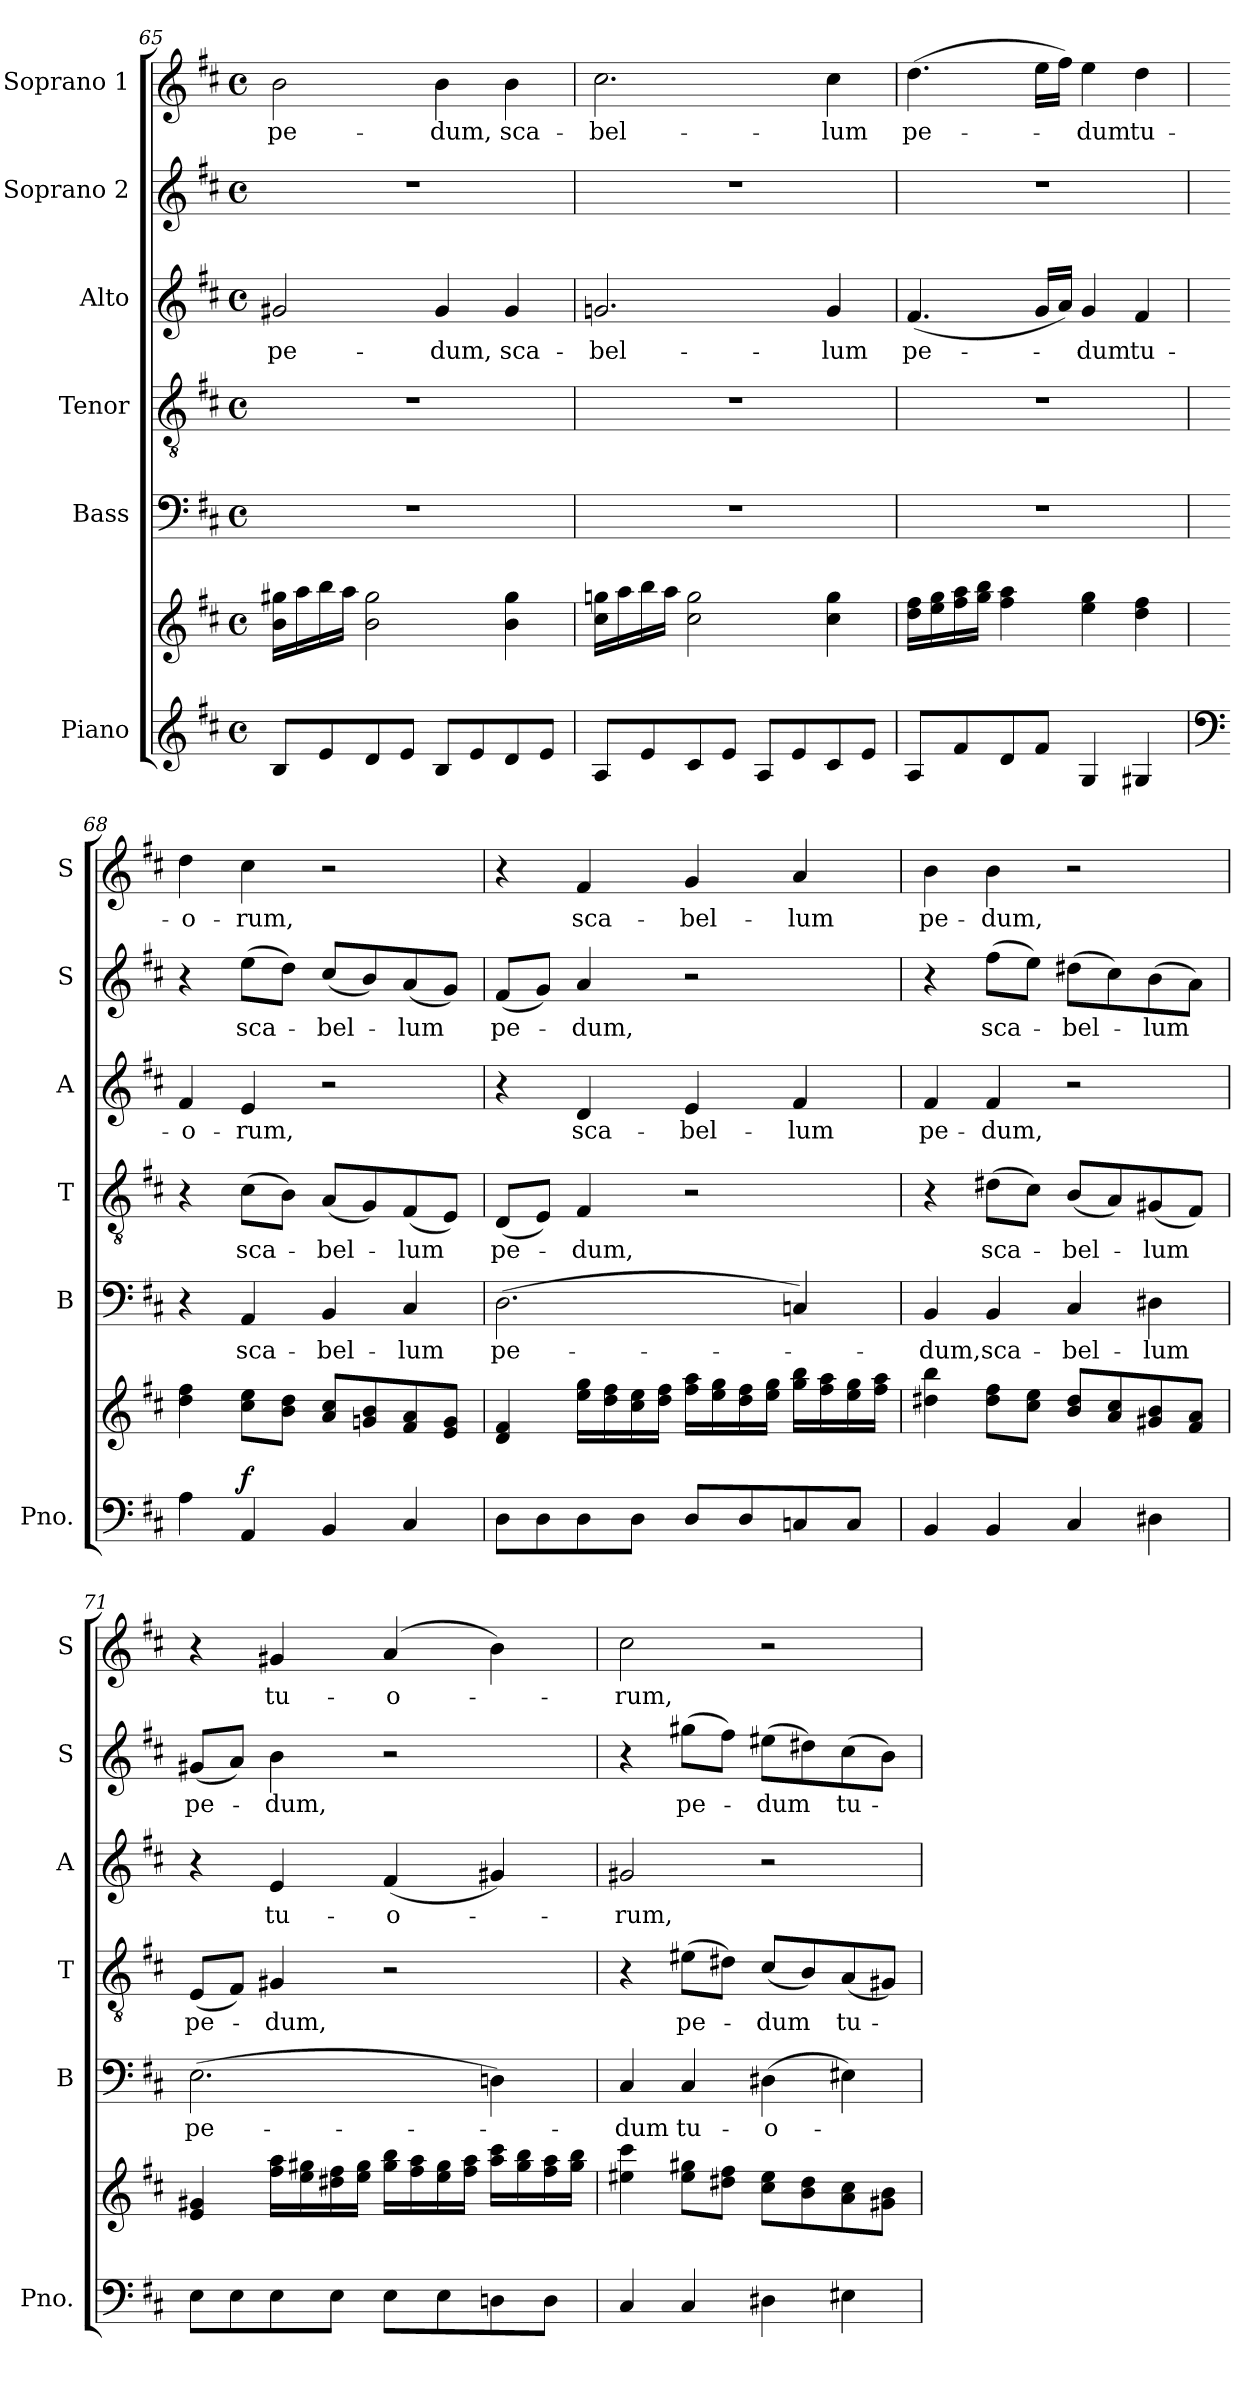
**kern	**kern	**dynam	**kern	**text	**kern	**text	**kern	**text	**kern	**text	**kern	**text
*part6	*part6	*part6	*part5	*part5	*part4	*part4	*part3	*part3	*part2	*part2	*part1	*part1
*staff7	*staff6	*staff6/7	*staff5	*staff5	*staff4	*staff4	*staff3	*staff3	*staff2	*staff2	*staff1	*staff1
*I"Piano	*	*	*I"Bass	*	*I"Tenor	*	*I"Alto	*	*I"Soprano 2	*	*I"Soprano 1	*
*I'Pno.	*	*	*I'B	*	*I'T	*	*I'A	*	*I'S	*	*I'S	*
!!LO:PB:g=z
*clefG2	*clefG2	*	*clefF4	*	*clefGv2	*	*clefG2	*	*clefG2	*	*clefG2	*
*k[f#c#]	*k[f#c#]	*	*k[f#c#]	*	*k[f#c#]	*	*k[f#c#]	*	*k[f#c#]	*	*k[f#c#]	*
*D:	*D:	*	*D:	*	*D:	*	*D:	*	*D:	*	*D:	*
*M4/4	*M4/4	*	*M4/4	*	*M4/4	*	*M4/4	*	*M4/4	*	*M4/4	*
*met(c)	*met(c)	*	*met(c)	*	*met(c)	*	*met(c)	*	*met(c)	*	*met(c)	*
=65	=65	=65	=65	=65	=65	=65	=65	=65	=65	=65	=65	=65
!	!	!	!	!	!	!	!	!LO:LY:b	!	!	!	!LO:LY:b
8B/L	16b\ 16gg#X\LL	.	1r	.	1r	.	2g#X/	pe-	1r	.	2b\	pe-
.	16aa\	.	.	.	.	.	.	.	.	.	.	.
8e/	16bb\	.	.	.	.	.	.	.	.	.	.	.
.	16aa\JJ	.	.	.	.	.	.	.	.	.	.	.
8d/	2b\ 2gg#\	.	.	.	.	.	.	.	.	.	.	.
8e/J	.	.	.	.	.	.	.	.	.	.	.	.
!	!	!	!	!	!	!	!	!LO:LY:b	!	!	!	!LO:LY:b
8B/L	.	.	.	.	.	.	4g#/	-dum,	.	.	4b\	-dum,
8e/	.	.	.	.	.	.	.	.	.	.	.	.
!	!	!	!	!	!	!	!	!LO:LY:b	!	!	!	!LO:LY:b
8d/	4b\ 4gg#\	.	.	.	.	.	4g#/	sca-	.	.	4b\	sca-
8e/J	.	.	.	.	.	.	.	.	.	.	.	.
!!LO:LB:g=z
=66	=66	=66	=66	=66	=66	=66	=66	=66	=66	=66	=66	=66
!	!	!	!	!	!	!	!	!LO:LY:b	!	!	!	!LO:LY:b
8A/L	16cc#\ 16ggni\LL	.	1r	.	1r	.	2.gn/	-bel-	1r	.	2.cc#\	-bel-
.	16aa\	.	.	.	.	.	.	.	.	.	.	.
8e/	16bb\	.	.	.	.	.	.	.	.	.	.	.
.	16aa\JJ	.	.	.	.	.	.	.	.	.	.	.
8c#/	2cc#\ 2gg\	.	.	.	.	.	.	.	.	.	.	.
8e/J	.	.	.	.	.	.	.	.	.	.	.	.
8A/L	.	.	.	.	.	.	.	.	.	.	.	.
8e/	.	.	.	.	.	.	.	.	.	.	.	.
!	!	!	!	!	!	!	!	!LO:LY:b	!	!	!	!LO:LY:b
8c#/	4cc#\ 4gg\	.	.	.	.	.	4g/	-lum	.	.	4cc#\	-lum
8e/J	.	.	.	.	.	.	.	.	.	.	.	.
=67	=67	=67	=67	=67	=67	=67	=67	=67	=67	=67	=67	=67
!	!	!	!	!	!	!	!	!LO:LY:b	!	!	!	!LO:LY:b
8A/L	16dd\ 16ff#\LL	.	1r	.	1r	.	(<4.f#/	pe-	1r	.	(4.dd\	pe-
.	16ee\ 16gg\	.	.	.	.	.	.	.	.	.	.	.
8f#/	16ff#\ 16aa\	.	.	.	.	.	.	.	.	.	.	.
.	16gg\ 16bb\JJ	.	.	.	.	.	.	.	.	.	.	.
8d/	4ff#\ 4aa\	.	.	.	.	.	.	.	.	.	.	.
8f#/J	.	.	.	.	.	.	16g/LL	.	.	.	16ee\LL	.
.	.	.	.	.	.	.	16a/JJ)	.	.	.	16ff#\JJ)	.
!	!	!	!	!	!	!	!	!LO:LY:b	!	!	!	!LO:LY:b
4G/	4ee\ 4gg\	.	.	.	.	.	4g/	-dum	.	.	4ee\	-dum
!	!	!	!	!	!	!	!	!LO:LY:b	!	!	!	!LO:LY:b
4G#X/	4dd\ 4ff#\	.	.	.	.	.	4f#/	tu-	.	.	4dd\	tu-
=68	=68	=68	=68	=68	=68	=68	=68	=68	=68	=68	=68	=68
*clefF4	*	*	*	*	*	*	*	*	*	*	*	*
!	!	!	!	!	!	!	!	!LO:LY:b	!	!	!	!LO:LY:b
4A\	4dd\ 4ff#\	.	4r	.	4r	.	4f#/	-o-	4r	.	4dd\	-o-
!	!	!LO:DY:a=2	!	!LO:LY:b	!	!LO:LY:b	!	!LO:LY:b	!	!LO:LY:b	!	!LO:LY:b
4AA/	8cc#\ 8ee\L	f	4AA/	sca-	(8c#\L	sca-	4e/	-rum,	(8ee\L	sca-	4cc#\	-rum,
.	8b\ 8dd\J	.	.	.	8B\J)	.	.	.	8dd\J)	.	.	.
!	!	!	!	!LO:LY:b	!	!LO:LY:b	!	!	!	!LO:LY:b	!	!
4BB/	8a/ 8cc#/L	.	4BB/	-bel-	(<8A/L	-bel-	2r	.	(<8cc#/L	-bel-	2r	.
.	8gni/ 8b/	.	.	.	8G/)	.	.	.	8b/)	.	.	.
!	!	!	!	!LO:LY:b	!	!LO:LY:b	!	!	!	!LO:LY:b	!	!
4C#/	8f#/ 8a/	.	4C#/	-lum	(<8F#/	-lum	.	.	(<8a/	-lum	.	.
.	8e/ 8g/J	.	.	.	8E/J)	.	.	.	8g/J)	.	.	.
!!LO:PB:g=z
=69	=69	=69	=69	=69	=69	=69	=69	=69	=69	=69	=69	=69
!	!	!	!	!LO:LY:b	!	!LO:LY:b	!	!	!	!LO:LY:b	!	!
8D\L	4d/ 4f#/	.	(>2.D\	pe-	(<8D/L	pe-	4r	.	(<8f#/L	pe-	4r	.
8D\	.	.	.	.	8E/J)	.	.	.	8g/J)	.	.	.
!	!	!	!	!	!	!LO:LY:b	!	!LO:LY:b	!	!LO:LY:b	!	!LO:LY:b
8D\	16ee\ 16gg\LL	.	.	.	4F#/	-dum,	4d/	sca-	4a/	-dum,	4f#/	sca-
.	16dd\ 16ff#\	.	.	.	.	.	.	.	.	.	.	.
8D\J	16cc#\ 16ee\	.	.	.	.	.	.	.	.	.	.	.
.	16dd\ 16ff#\JJ	.	.	.	.	.	.	.	.	.	.	.
!	!	!	!	!	!	!	!	!LO:LY:b	!	!	!	!LO:LY:b
8D/L	16ff#\ 16aa\LL	.	.	.	2r	.	4e/	-bel-	2r	.	4g/	-bel-
.	16ee\ 16gg\	.	.	.	.	.	.	.	.	.	.	.
8D/	16dd\ 16ff#\	.	.	.	.	.	.	.	.	.	.	.
.	16ee\ 16gg\JJ	.	.	.	.	.	.	.	.	.	.	.
!	!	!	!	!	!	!	!	!LO:LY:b	!	!	!	!LO:LY:b
8Cn/	16gg\ 16bb\LL	.	4Cn/)	.	.	.	4f#/	-lum	.	.	4a/	-lum
.	16ff#\ 16aa\	.	.	.	.	.	.	.	.	.	.	.
8C/J	16ee\ 16gg\	.	.	.	.	.	.	.	.	.	.	.
.	16ff#\ 16aa\JJ	.	.	.	.	.	.	.	.	.	.	.
=70	=70	=70	=70	=70	=70	=70	=70	=70	=70	=70	=70	=70
!	!	!	!	!LO:LY:b	!	!	!	!LO:LY:b	!	!	!	!LO:LY:b
4BB/	4dd#X\ 4bb\	.	4BB/	-dum,	4r	.	4f#/	pe-	4r	.	4b\	pe-
!	!	!	!	!LO:LY:b	!	!LO:LY:b	!	!LO:LY:b	!	!LO:LY:b	!	!LO:LY:b
4BB/	8dd#\ 8ff#\L	.	4BB/	sca-	(8d#X\L	sca-	4f#/	-dum,	(8ff#\L	sca-	4b\	-dum,
.	8cc#\ 8ee\J	.	.	.	8c#\J)	.	.	.	8ee\J)	.	.	.
!	!	!	!	!LO:LY:b	!	!LO:LY:b	!	!	!	!LO:LY:b	!	!
4C#i/	8b/ 8dd#/L	.	4C#i/	-bel-	(<8B/L	-bel-	2r	.	(8dd#X\L	-bel-	2r	.
.	8a/ 8cc#/	.	.	.	8A/)	.	.	.	8cc#\)	.	.	.
!	!	!	!	!LO:LY:b	!	!LO:LY:b	!	!	!	!LO:LY:b	!	!
4D#X\	8g#X/ 8b/	.	4D#X\	-lum	(<8G#X/	-lum	.	.	(8b\	-lum	.	.
.	8f#/ 8a/J	.	.	.	8F#/J)	.	.	.	8a\J)	.	.	.
=71	=71	=71	=71	=71	=71	=71	=71	=71	=71	=71	=71	=71
!	!	!	!	!LO:LY:b	!	!LO:LY:b	!	!	!	!LO:LY:b	!	!
8E\L	4e/ 4g#X/	.	(2.E\	pe-	(<8E/L	pe-	4r	.	(<8g#X/L	pe-	4r	.
8E\	.	.	.	.	8F#/J)	.	.	.	8a/J)	.	.	.
!	!	!	!	!	!	!LO:LY:b	!	!LO:LY:b	!	!LO:LY:b	!	!LO:LY:b
8E\	16ff#\ 16aa\LL	.	.	.	4G#X/	-dum,	4e/	tu-	4b\	-dum,	4g#X/	tu-
.	16ee\ 16gg#X\	.	.	.	.	.	.	.	.	.	.	.
8E\J	16dd#X\ 16ff#\	.	.	.	.	.	.	.	.	.	.	.
.	16ee\ 16gg#\JJ	.	.	.	.	.	.	.	.	.	.	.
!	!	!	!	!	!	!	!	!LO:LY:b	!	!	!	!LO:LY:b
8E\L	16gg#\ 16bb\LL	.	.	.	2r	.	(<4f#/	-o-	2r	.	(4a/	-o-
.	16ff#\ 16aa\	.	.	.	.	.	.	.	.	.	.	.
8E\	16ee\ 16gg#\	.	.	.	.	.	.	.	.	.	.	.
.	16ff#\ 16aa\JJ	.	.	.	.	.	.	.	.	.	.	.
8Dni\	16aa\ 16ccc#\LL	.	4Dni\)	.	.	.	4g#X/)	.	.	.	4b\)	.
.	16gg#\ 16bb\	.	.	.	.	.	.	.	.	.	.	.
8D\J	16ff#\ 16aa\	.	.	.	.	.	.	.	.	.	.	.
.	16gg#\ 16bb\JJ	.	.	.	.	.	.	.	.	.	.	.
!!LO:LB:g=z
=72	=72	=72	=72	=72	=72	=72	=72	=72	=72	=72	=72	=72
!	!	!	!	!LO:LY:b	!	!	!	!LO:LY:b	!	!	!	!LO:LY:b
4C#/	4ee#X\ 4ccc#\	.	4C#/	-dum	4r	.	2g#X/	-rum,	4r	.	2cc#\	-rum,
!	!	!	!	!LO:LY:b	!	!LO:LY:b	!	!	!	!LO:LY:b	!	!
4C#/	8ee#\ 8gg#X\L	.	4C#/	tu-	(8e#X\L	pe-	.	.	(8gg#X\L	pe-	.	.
.	8dd#X\ 8ff#\J	.	.	.	8d#X\J)	.	.	.	8ff#\J)	.	.	.
!	!	!	!	!LO:LY:b	!	!LO:LY:b	!	!	!	!LO:LY:b	!	!
4D#X\	8cc#\ 8ee#\L	.	(4D#X\	-o-	(<8c#/L	-dum	2r	.	(8ee#X\L	-dum	2r	.
.	8b\ 8dd#\	.	.	.	8B/)	.	.	.	8dd#X\)	.	.	.
!	!	!	!	!	!	!LO:LY:b	!	!	!	!LO:LY:b	!	!
4E#X\	8a\ 8cc#\	.	4E#X\)	.	(<8A/	tu-	.	.	(8cc#\	tu-	.	.
.	8g#X\ 8b\J	.	.	.	8G#X/J)	.	.	.	8b\J)	.	.	.
=	=	=	=	=	=	=	=	=	=	=	=	=
*-	*-	*-	*-	*-	*-	*-	*-	*-	*-	*-	*-	*-
